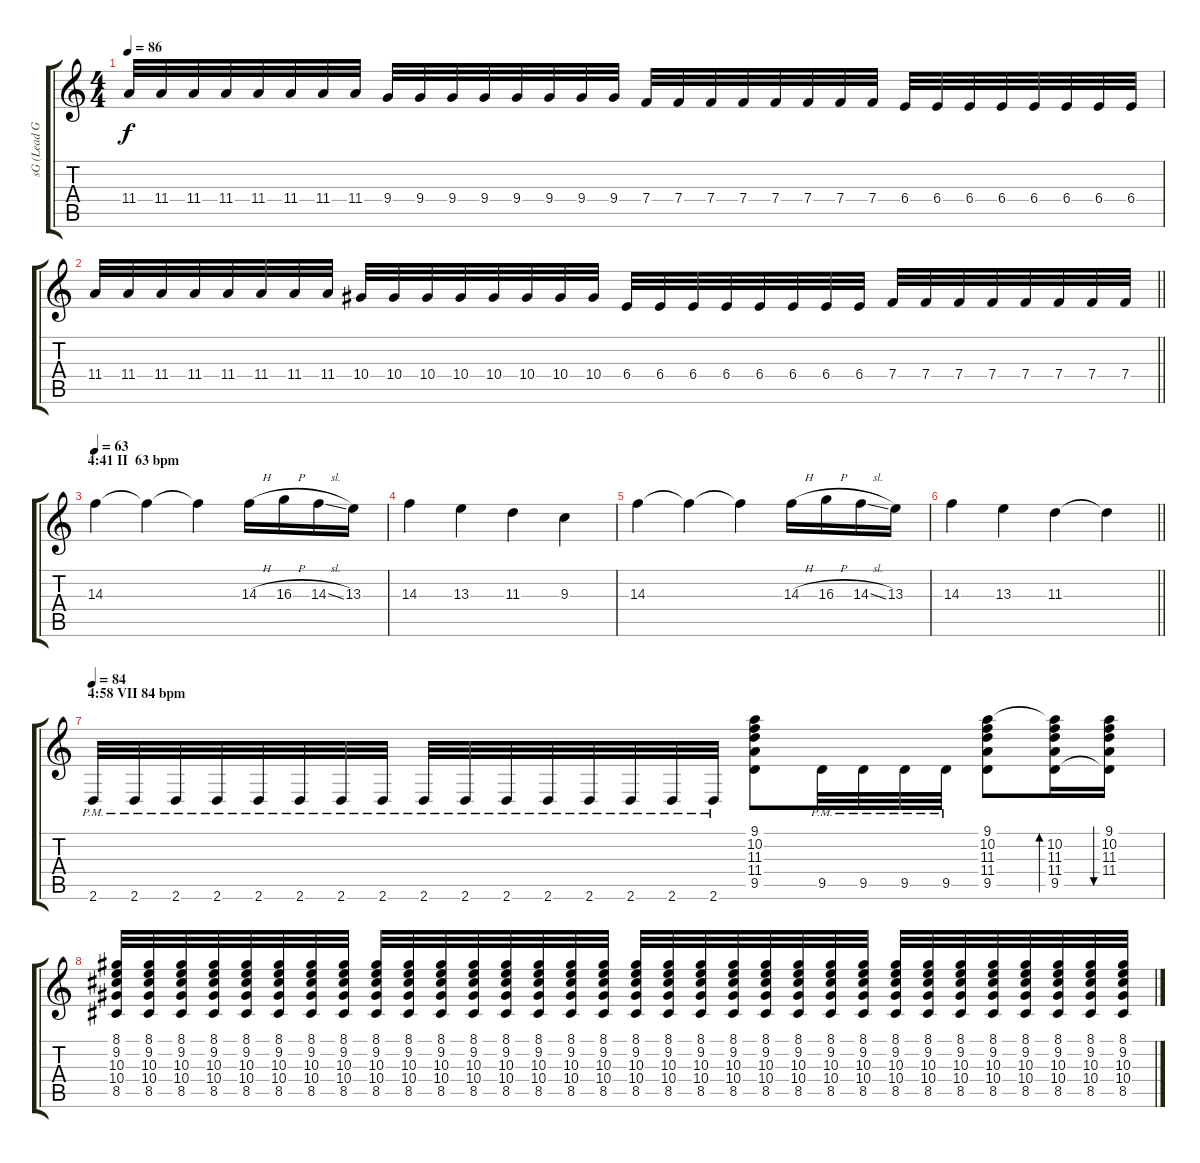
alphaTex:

\track ("sG (Lead Guitar)" "sG (Lead G") {instrument distortionguitar}
\staff {score tabs}
\tuning (C4 G3 Eb3 Bb2 F2 C2) {hide}
\ts (4 4)
\tempo 86
\clef g2
\ks c
11.4.32{dy f} 11.4.32 11.4.32 11.4.32 11.4.32 11.4.32 11.4.32 11.4.32 9.4.32 9.4.32 9.4.32 9.4.32 9.4.32 9.4.32 9.4.32 9.4.32 7.4.32 7.4.32 7.4.32 7.4.32 7.4.32 7.4.32 7.4.32 7.4.32 6.4.32 6.4.32 6.4.32 6.4.32 6.4.32 6.4.32 6.4.32 6.4.32 |
\barLineRight lightlight
11.4.32 11.4.32 11.4.32 11.4.32 11.4.32 11.4.32 11.4.32 11.4.32 10.4.32 10.4.32 10.4.32 10.4.32 10.4.32 10.4.32 10.4.32 10.4.32 6.4.32 6.4.32 6.4.32 6.4.32 6.4.32 6.4.32 6.4.32 6.4.32 7.4.32 7.4.32 7.4.32 7.4.32 7.4.32 7.4.32 7.4.32 7.4.32 |
\section ("" "4:41 II  63 bpm")
\tempo 63
14.3.4 14.3{t}.4 14.3{t}.4 14.3{h}.16 16.3{h}.16 14.3{sl}.16 13.3.16 |
14.3.4 13.3.4 11.3.4 9.3.4 |
14.3.4 14.3{t}.4 14.3{t}.4 14.3{h}.16 16.3{h}.16 14.3{sl}.16 13.3.16 |
\barLineRight lightlight
14.3.4 13.3.4 11.3.4 11.3{t}.4 |
\section ("" "4:58 VII 84 bpm")
\tempo 84
2.6{pm}.32 2.6{pm}.32 2.6{pm}.32 2.6{pm}.32 2.6{pm}.32 2.6{pm}.32 2.6{pm}.32 2.6{pm}.32 2.6{pm}.32 2.6{pm}.32 2.6{pm}.32 2.6{pm}.32 2.6{pm}.32 2.6{pm}.32 2.6{pm}.32 2.6{pm}.32 (9.1 10.2 11.3 11.4 9.5).8 9.5{pm}.32 9.5{pm}.32 9.5{pm}.32 9.5{pm}.32 (9.1 10.2 11.3 11.4 9.5).8 (9.1{t} 10.2 11.3 11.4 9.5).16{bd 30} (9.1 10.2 11.3 11.4 9.5{t}).16{bu 30} |
(8.1 9.2 10.3 10.4 8.5).32 (8.1 9.2 10.3 10.4 8.5).32 (8.1 9.2 10.3 10.4 8.5).32 (8.1 9.2 10.3 10.4 8.5).32 (8.1 9.2 10.3 10.4 8.5).32 (8.1 9.2 10.3 10.4 8.5).32 (8.1 9.2 10.3 10.4 8.5).32 (8.1 9.2 10.3 10.4 8.5).32 (8.1 9.2 10.3 10.4 8.5).32 (8.1 9.2 10.3 10.4 8.5).32 (8.1 9.2 10.3 10.4 8.5).32 (8.1 9.2 10.3 10.4 8.5).32 (8.1 9.2 10.3 10.4 8.5).32 (8.1 9.2 10.3 10.4 8.5).32 (8.1 9.2 10.3 10.4 8.5).32 (8.1 9.2 10.3 10.4 8.5).32 (8.1 9.2 10.3 10.4 8.5).32 (8.1 9.2 10.3 10.4 8.5).32 (8.1 9.2 10.3 10.4 8.5).32 (8.1 9.2 10.3 10.4 8.5).32 (8.1 9.2 10.3 10.4 8.5).32 (8.1 9.2 10.3 10.4 8.5).32 (8.1 9.2 10.3 10.4 8.5).32 (8.1 9.2 10.3 10.4 8.5).32 (8.1 9.2 10.3 10.4 8.5).32 (8.1 9.2 10.3 10.4 8.5).32 (8.1 9.2 10.3 10.4 8.5).32 (8.1 9.2 10.3 10.4 8.5).32 (8.1 9.2 10.3 10.4 8.5).32 (8.1 9.2 10.3 10.4 8.5).32 (8.1 9.2 10.3 10.4 8.5).32 (8.1 9.2 10.3 10.4 8.5).32
